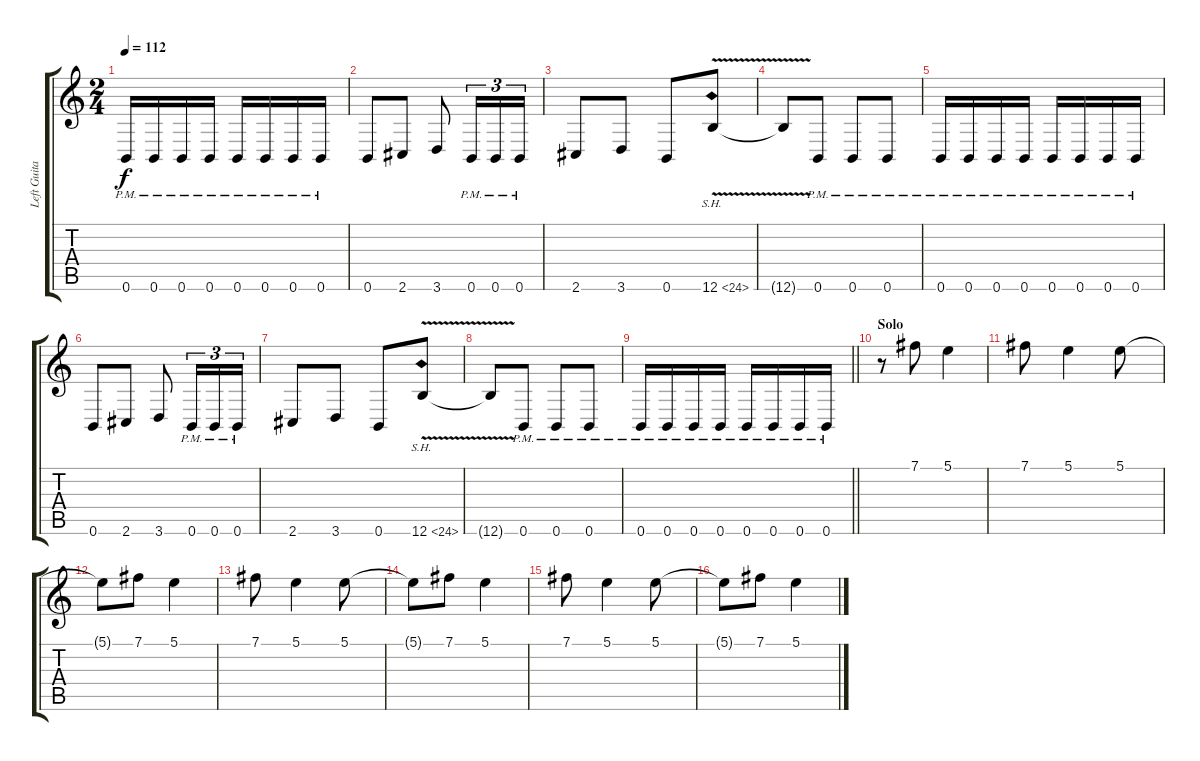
\track ("Left Guitar" "Left Guita") {instrument overdrivenguitar}
\staff {score tabs}
\tuning (B3 Gb3 D3 A2 E2 B1) {hide}
\ts (2 4)
\tempo 112
\clef g2
\ks c
0.6{pm}.16{dy f} 0.6{pm}.16 0.6{pm}.16 0.6{pm}.16 0.6{pm}.16 0.6{pm}.16 0.6{pm}.16 0.6{pm}.16 |
0.6.8 2.6.8 3.6.8 0.6{pm}.16{tu (3 2)} 0.6{pm}.16{tu (3 2)} 0.6{pm}.16{tu (3 2)} |
2.6.8 3.6.8 0.6.8 12.6{sh 12 v}.8 |
12.6{t}.8 0.6{pm}.8 0.6{pm}.8 0.6{pm}.8 |
0.6{pm}.16 0.6{pm}.16 0.6{pm}.16 0.6{pm}.16 0.6{pm}.16 0.6{pm}.16 0.6{pm}.16 0.6{pm}.16 |
0.6.8 2.6.8 3.6.8 0.6{pm}.16{tu (3 2)} 0.6{pm}.16{tu (3 2)} 0.6{pm}.16{tu (3 2)} |
2.6.8 3.6.8 0.6.8 12.6{sh 12 v}.8 |
12.6{t}.8 0.6{pm}.8 0.6{pm}.8 0.6{pm}.8 |
\barLineRight lightlight
0.6{pm}.16 0.6{pm}.16 0.6{pm}.16 0.6{pm}.16 0.6{pm}.16 0.6{pm}.16 0.6{pm}.16 0.6{pm}.16 |
\section ("" "Solo")
r.8 7.1.8 5.1.4 |
7.1.8 5.1.4 5.1.8 |
5.1{t}.8 7.1.8 5.1.4 |
7.1.8 5.1.4 5.1.8 |
5.1{t}.8 7.1.8 5.1.4 |
7.1.8 5.1.4 5.1.8 |
5.1{t}.8 7.1.8 5.1.4
